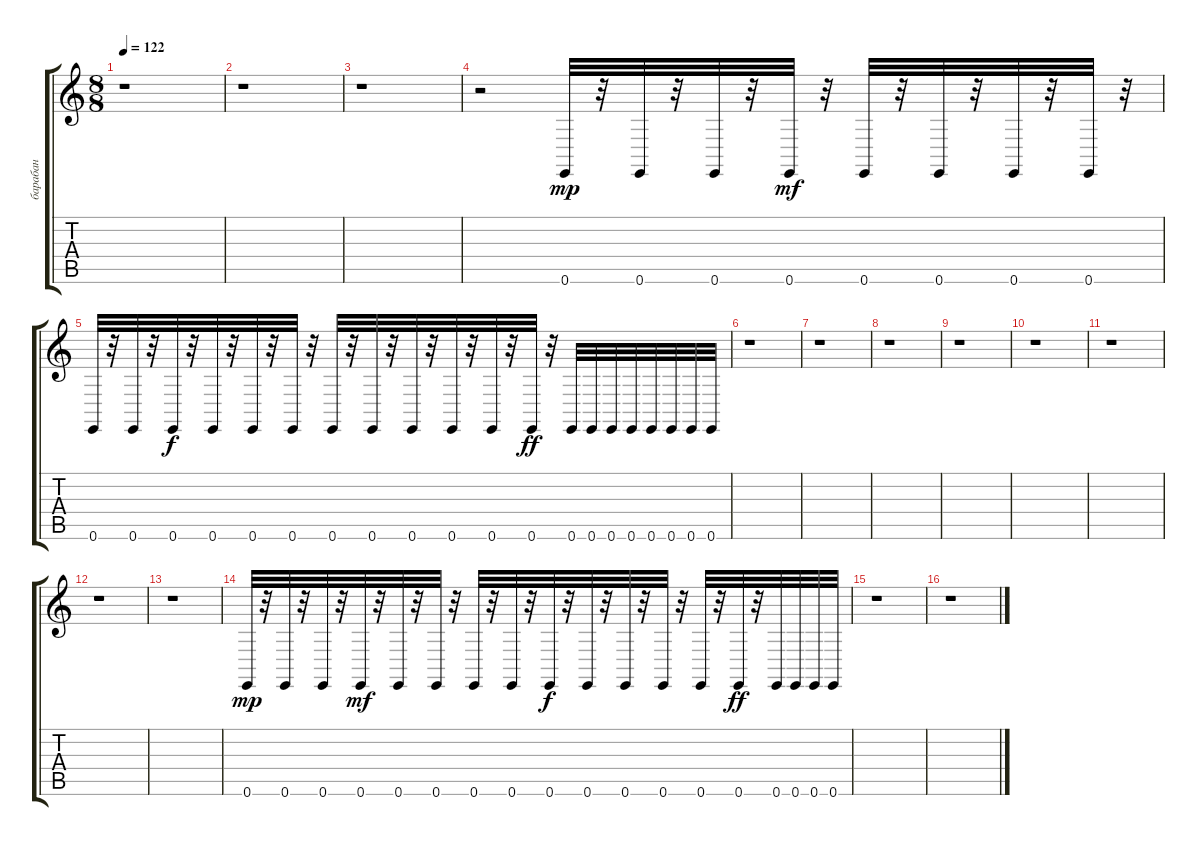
\track ("барабан" "барабан") {instrument acousticgrandpiano}
\staff {score tabs}
\tuning (E4 B3 G3 D3 A2 E2) {hide}
\ts (8 8)
\tempo 122
\clef g2
\ks c
r.1{dy ff} |
r.1 |
r.1 |
r.2 0.6.32{dy mp} r.32 0.6.32 r.32 0.6.32 r.32 0.6.32{dy mf} r.32 0.6.32 r.32 0.6.32 r.32 0.6.32 r.32 0.6.32 r.32 |
0.6.32 r.32 0.6.32 r.32 0.6.32{dy f} r.32 0.6.32 r.32 0.6.32 r.32 0.6.32 r.32 0.6.32 r.32 0.6.32 r.32 0.6.32 r.32 0.6.32 r.32 0.6.32 r.32 0.6.32{dy ff} r.32 0.6.32 0.6.32 0.6.32 0.6.32 0.6.32 0.6.32 0.6.32 0.6.32 |
r.1 |
r.1 |
r.1 |
r.1 |
r.1 |
r.1 |
r.1 |
r.1 |
0.6.32{dy mp} r.32 0.6.32 r.32 0.6.32 r.32 0.6.32{dy mf} r.32 0.6.32 r.32 0.6.32 r.32 0.6.32 r.32 0.6.32 r.32 0.6.32{dy f} r.32 0.6.32 r.32 0.6.32 r.32 0.6.32 r.32 0.6.32 r.32 0.6.32{dy ff} r.32 0.6.32 0.6.32 0.6.32 0.6.32 |
r.1 |
r.1
